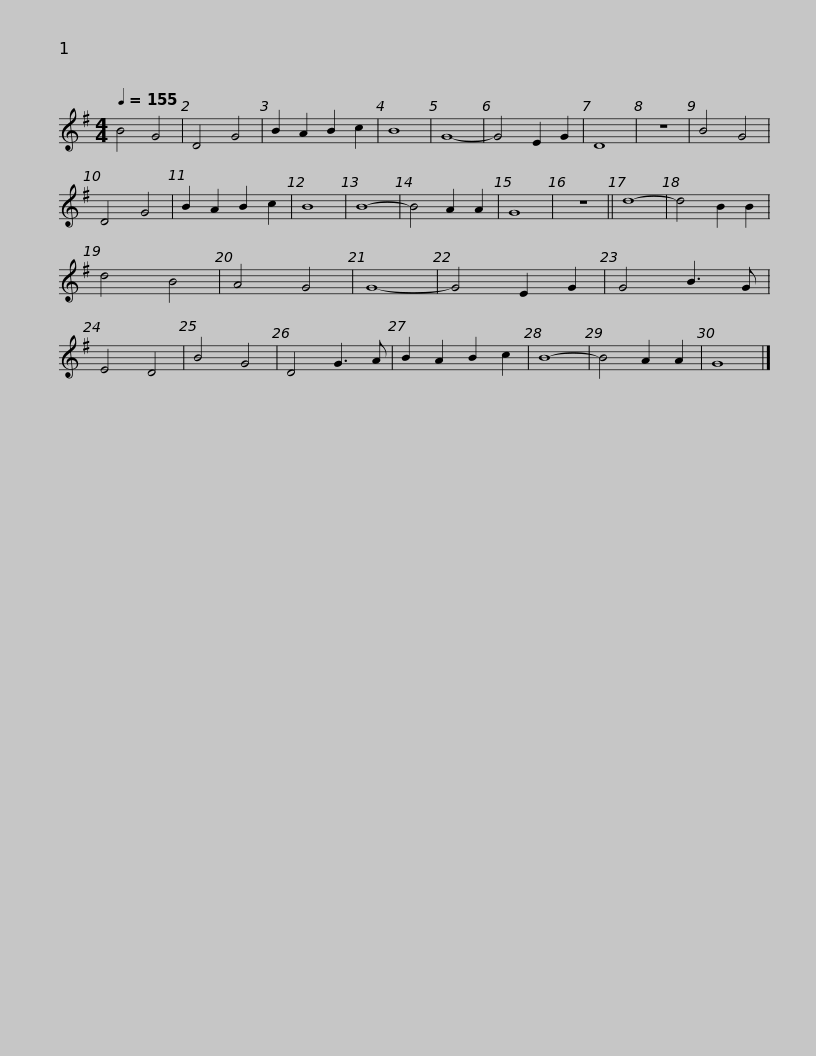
X:1
L:1/8
Q:1/4=155
M:4/4
I:linebreak $
K:G
V:1 treble
V:1
 B4 G4 | D4 G4 | B2 A2 B2 c2 | B8 | G8- | %5
 G4 E2 G2 | D8 | z8 | B4 G4 | D4 G4 | %10
 B2 A2 B2 c2 | B8 | B8- | B4 A2 A2 | G8 |$ %15
 z8 || d8- | d4 B2 B2 | d4 B4 | A4 G4 | %20
 G8- | G4 E2 G2 | G4 B3 G | E4 D4 | B4 G4 | %25
 D4 G3 A | B2 A2 B2 c2 | B8- | B4 A2 A2 |$ G8 |] %30
